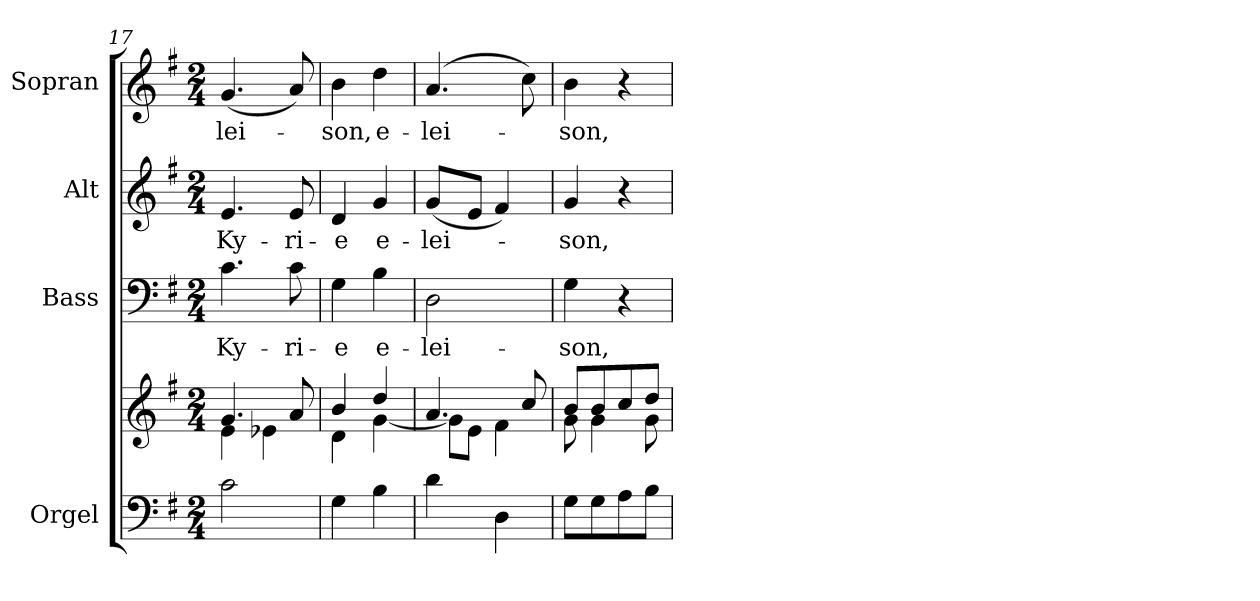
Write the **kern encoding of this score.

**kern	**kern	**kern	**text	**kern	**text	**kern	**text
*part4	*part4	*part3	*part3	*part2	*part2	*part1	*part1
*staff5	*staff4	*staff3	*staff3	*staff2	*staff2	*staff1	*staff1
*I"Orgel	*	*I"Bass	*	*I"Alt	*	*I"Sopran	*
*I'Org.	*	*I'B.	*	*I'A.	*	*I'S.	*
*clefF4	*clefG2	*clefF4	*	*clefG2	*	*clefG2	*
*k[f#]	*k[f#]	*k[f#]	*	*k[f#]	*	*k[f#]	*
*G:	*G:	*G:	*	*G:	*	*G:	*
*M2/4	*M2/4	*M2/4	*	*M2/4	*	*M2/4	*
=17	=17	=17	=17	=17	=17	=17	=17
*	*^	*	*	*	*	*	*
!	!	!	!	!LO:LY:b	!	!LO:LY:b	!	!LO:LY:b
2c\	4.g/	4e\	4.c\	Ky-	4.e/	Ky-	(<4.g/	-lei-
.	.	4e-X\	.	.	.	.	.	.
!	!	!	!	!LO:LY:b	!	!LO:LY:b	!	!
.	8a/	.	8c\	-ri-	8e/	-ri-	8a/)	.
=18	=18	=18	=18	=18	=18	=18	=18	=18
!	!	!	!	!LO:LY:b	!	!LO:LY:b	!	!LO:LY:b
4G\	4b/	4d\	4G\	-e	4d/	-e	4b\	-son,
!	!	!	!	!LO:LY:b	!	!LO:LY:b	!	!LO:LY:b
4B\	4dd/	[<4g\	4B\	e-	4g/	e-	4dd\	e-
=19	=19	=19	=19	=19	=19	=19	=19	=19
!	!	!	!	!LO:LY:b	!	!LO:LY:b	!	!LO:LY:b
4d\	4.a/	8g\L]	2D\	-lei-	(<8g/L	-lei-	(4.a/	-lei-
.	.	8e\J	.	.	8e/J	.	.	.
4D\	.	4f#\	.	.	4f#/)	.	.	.
.	8cc/	.	.	.	.	.	8cc\)	.
!!LO:LB:g=z
=20	=20	=20	=20	=20	=20	=20	=20	=20
!	!	!	!	!LO:LY:b	!	!LO:LY:b	!	!LO:LY:b
8G\L	8b/L	8g\	4G\	-son,	4g/	-son,	4b\	-son,
8G\	8b/	4g\	.	.	.	.	.	.
8A\	8cc/	.	4r	.	4r	.	4r	.
8B\J	8dd/J	8g\	.	.	.	.	.	.
*	*v	*v	*	*	*	*	*	*
=	=	=	=	=	=	=	=
*-	*-	*-	*-	*-	*-	*-	*-
